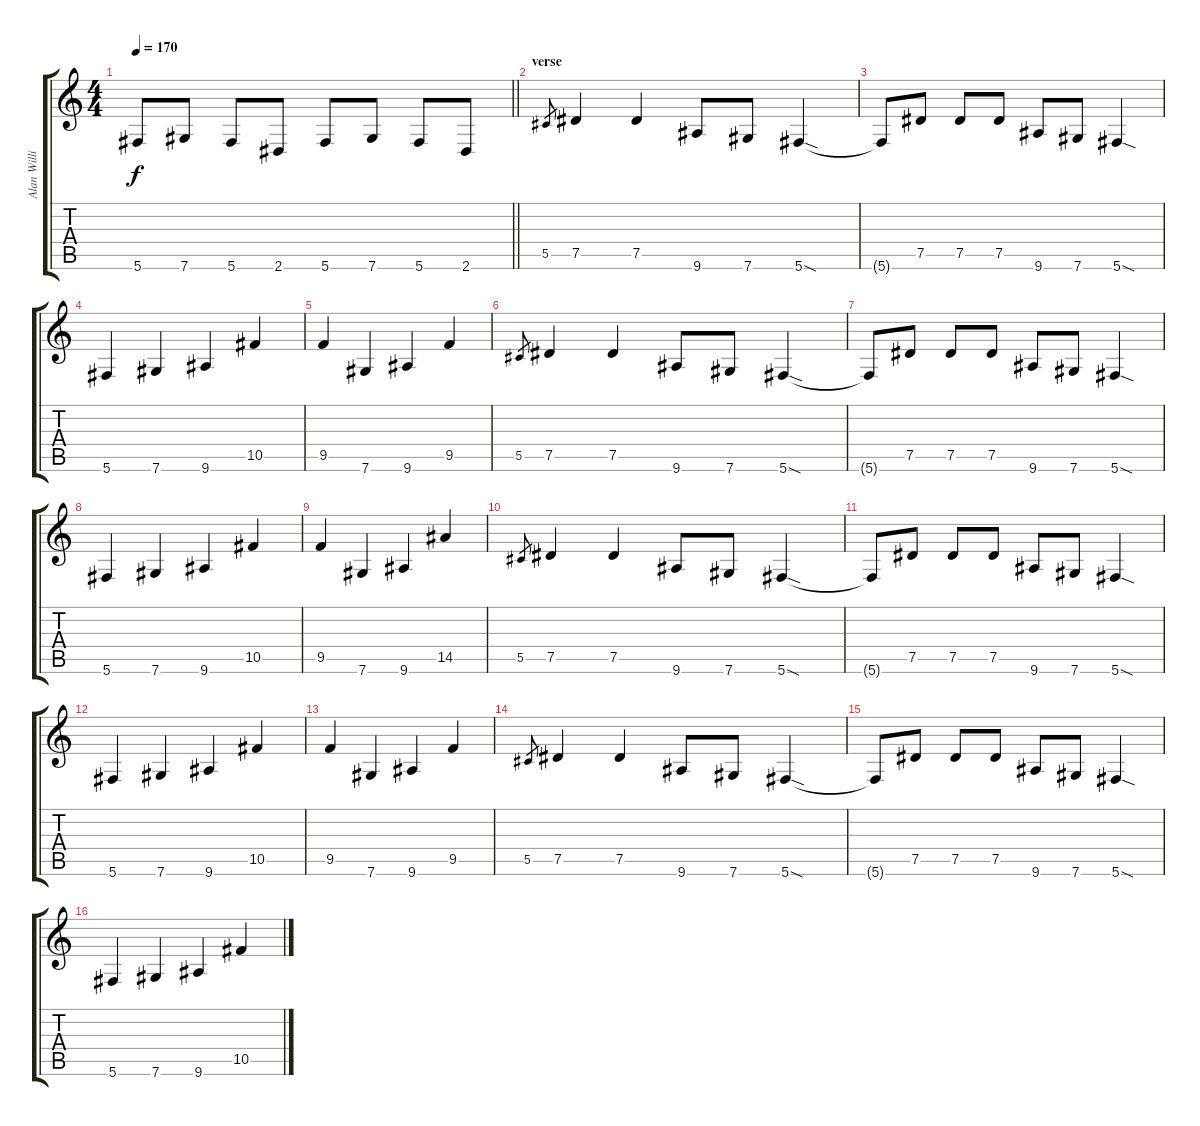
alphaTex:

\track ("Alan Williamson" "Alan Willi") {instrument electricbassfinger}
\staff {score tabs}
\tuning (Eb4 Bb3 Gb3 Db3 Ab2 Db2) {hide}
\ts (4 4)
\tempo 170
\clef g2
\barLineRight lightlight
\ks c
5.6.8{dy f} 7.6.8 5.6.8 2.6.8 5.6.8 7.6.8 5.6.8 2.6.8 |
\section ("" "verse")
5.5.8{gr} 7.5.4 7.5.4 9.6.8 7.6.8 5.6{sod}.4 |
5.6{t}.8 7.5.8 7.5.8 7.5.8 9.6.8 7.6.8 5.6{sod}.4 |
5.6.4 7.6.4 9.6.4 10.5.4 |
9.5.4 7.6.4 9.6.4 9.5.4 |
5.5.8{gr} 7.5.4 7.5.4 9.6.8 7.6.8 5.6{sod}.4 |
5.6{t}.8 7.5.8 7.5.8 7.5.8 9.6.8 7.6.8 5.6{sod}.4 |
5.6.4 7.6.4 9.6.4 10.5.4 |
9.5.4 7.6.4 9.6.4 14.5.4 |
5.5.8{gr} 7.5.4 7.5.4 9.6.8 7.6.8 5.6{sod}.4 |
5.6{t}.8 7.5.8 7.5.8 7.5.8 9.6.8 7.6.8 5.6{sod}.4 |
5.6.4 7.6.4 9.6.4 10.5.4 |
9.5.4 7.6.4 9.6.4 9.5.4 |
5.5.8{gr} 7.5.4 7.5.4 9.6.8 7.6.8 5.6{sod}.4 |
5.6{t}.8 7.5.8 7.5.8 7.5.8 9.6.8 7.6.8 5.6{sod}.4 |
5.6.4 7.6.4 9.6.4 10.5.4
